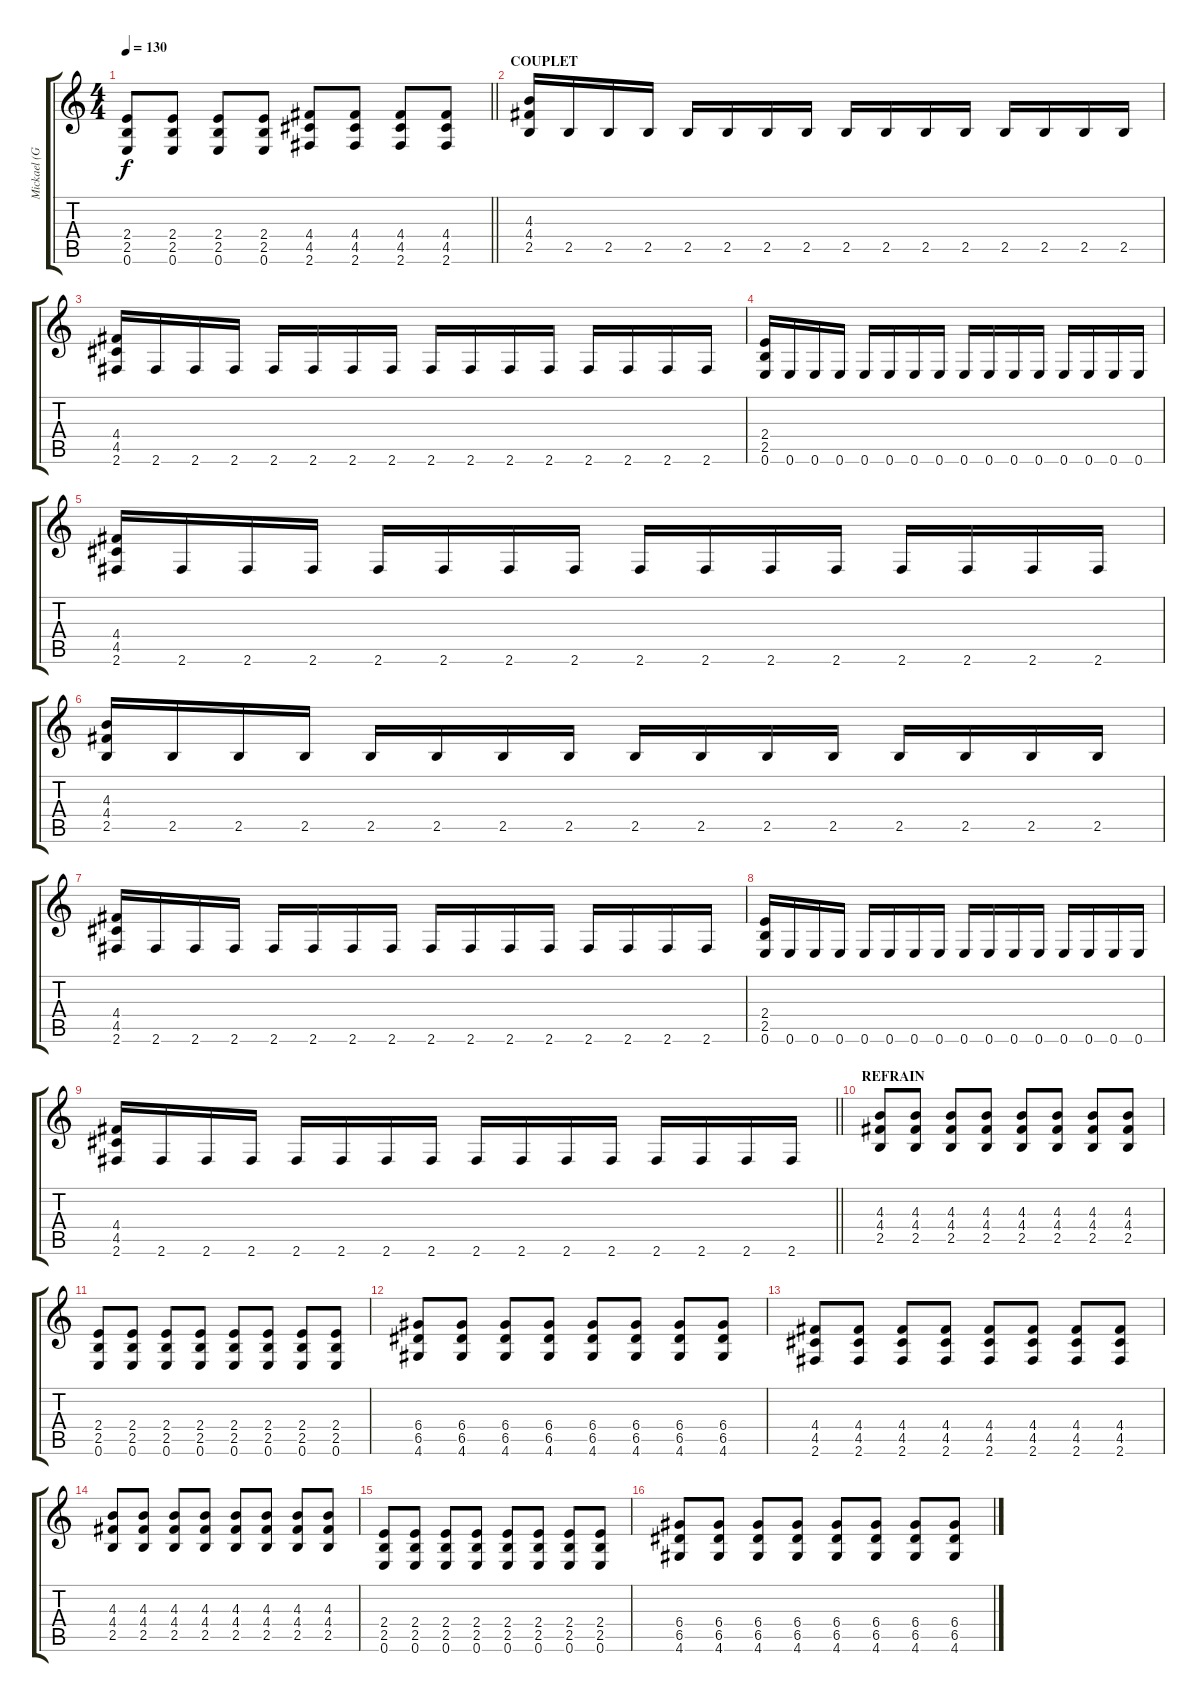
\track ("Mickael (Guitar_02)" "Mickael (G") {instrument overdrivenguitar}
\staff {score tabs}
\tuning (E4 B3 G3 D3 A2 E2) {hide}
\ts (4 4)
\tempo 130
\clef g2
\barLineRight lightlight
\ks c
(2.4 2.5 0.6).8{dy f} (2.4 2.5 0.6).8 (2.4 2.5 0.6).8 (2.4 2.5 0.6).8 (4.4 4.5 2.6).8 (4.4 4.5 2.6).8 (4.4 4.5 2.6).8 (4.4 4.5 2.6).8 |
\section ("" "COUPLET")
(4.3 4.4 2.5).16 2.5.16 2.5.16 2.5.16 2.5.16 2.5.16 2.5.16 2.5.16 2.5.16 2.5.16 2.5.16 2.5.16 2.5.16 2.5.16 2.5.16 2.5.16 |
(4.4 4.5 2.6).16 2.6.16 2.6.16 2.6.16 2.6.16 2.6.16 2.6.16 2.6.16 2.6.16 2.6.16 2.6.16 2.6.16 2.6.16 2.6.16 2.6.16 2.6.16 |
(2.4 2.5 0.6).16 0.6.16 0.6.16 0.6.16 0.6.16 0.6.16 0.6.16 0.6.16 0.6.16 0.6.16 0.6.16 0.6.16 0.6.16 0.6.16 0.6.16 0.6.16 |
(4.4 4.5 2.6).16 2.6.16 2.6.16 2.6.16 2.6.16 2.6.16 2.6.16 2.6.16 2.6.16 2.6.16 2.6.16 2.6.16 2.6.16 2.6.16 2.6.16 2.6.16 |
(4.3 4.4 2.5).16 2.5.16 2.5.16 2.5.16 2.5.16 2.5.16 2.5.16 2.5.16 2.5.16 2.5.16 2.5.16 2.5.16 2.5.16 2.5.16 2.5.16 2.5.16 |
(4.4 4.5 2.6).16 2.6.16 2.6.16 2.6.16 2.6.16 2.6.16 2.6.16 2.6.16 2.6.16 2.6.16 2.6.16 2.6.16 2.6.16 2.6.16 2.6.16 2.6.16 |
(2.4 2.5 0.6).16 0.6.16 0.6.16 0.6.16 0.6.16 0.6.16 0.6.16 0.6.16 0.6.16 0.6.16 0.6.16 0.6.16 0.6.16 0.6.16 0.6.16 0.6.16 |
\barLineRight lightlight
(4.4 4.5 2.6).16 2.6.16 2.6.16 2.6.16 2.6.16 2.6.16 2.6.16 2.6.16 2.6.16 2.6.16 2.6.16 2.6.16 2.6.16 2.6.16 2.6.16 2.6.16 |
\section ("" "REFRAIN")
(4.3 4.4 2.5).8 (4.3 4.4 2.5).8 (4.3 4.4 2.5).8 (4.3 4.4 2.5).8 (4.3 4.4 2.5).8 (4.3 4.4 2.5).8 (4.3 4.4 2.5).8 (4.3 4.4 2.5).8 |
(2.4 2.5 0.6).8 (2.4 2.5 0.6).8 (2.4 2.5 0.6).8 (2.4 2.5 0.6).8 (2.4 2.5 0.6).8 (2.4 2.5 0.6).8 (2.4 2.5 0.6).8 (2.4 2.5 0.6).8 |
(6.4 6.5 4.6).8 (6.4 6.5 4.6).8 (6.4 6.5 4.6).8 (6.4 6.5 4.6).8 (6.4 6.5 4.6).8 (6.4 6.5 4.6).8 (6.4 6.5 4.6).8 (6.4 6.5 4.6).8 |
(4.4 4.5 2.6).8 (4.4 4.5 2.6).8 (4.4 4.5 2.6).8 (4.4 4.5 2.6).8 (4.4 4.5 2.6).8 (4.4 4.5 2.6).8 (4.4 4.5 2.6).8 (4.4 4.5 2.6).8 |
(4.3 4.4 2.5).8 (4.3 4.4 2.5).8 (4.3 4.4 2.5).8 (4.3 4.4 2.5).8 (4.3 4.4 2.5).8 (4.3 4.4 2.5).8 (4.3 4.4 2.5).8 (4.3 4.4 2.5).8 |
(2.4 2.5 0.6).8 (2.4 2.5 0.6).8 (2.4 2.5 0.6).8 (2.4 2.5 0.6).8 (2.4 2.5 0.6).8 (2.4 2.5 0.6).8 (2.4 2.5 0.6).8 (2.4 2.5 0.6).8 |
(6.4 6.5 4.6).8 (6.4 6.5 4.6).8 (6.4 6.5 4.6).8 (6.4 6.5 4.6).8 (6.4 6.5 4.6).8 (6.4 6.5 4.6).8 (6.4 6.5 4.6).8 (6.4 6.5 4.6).8
